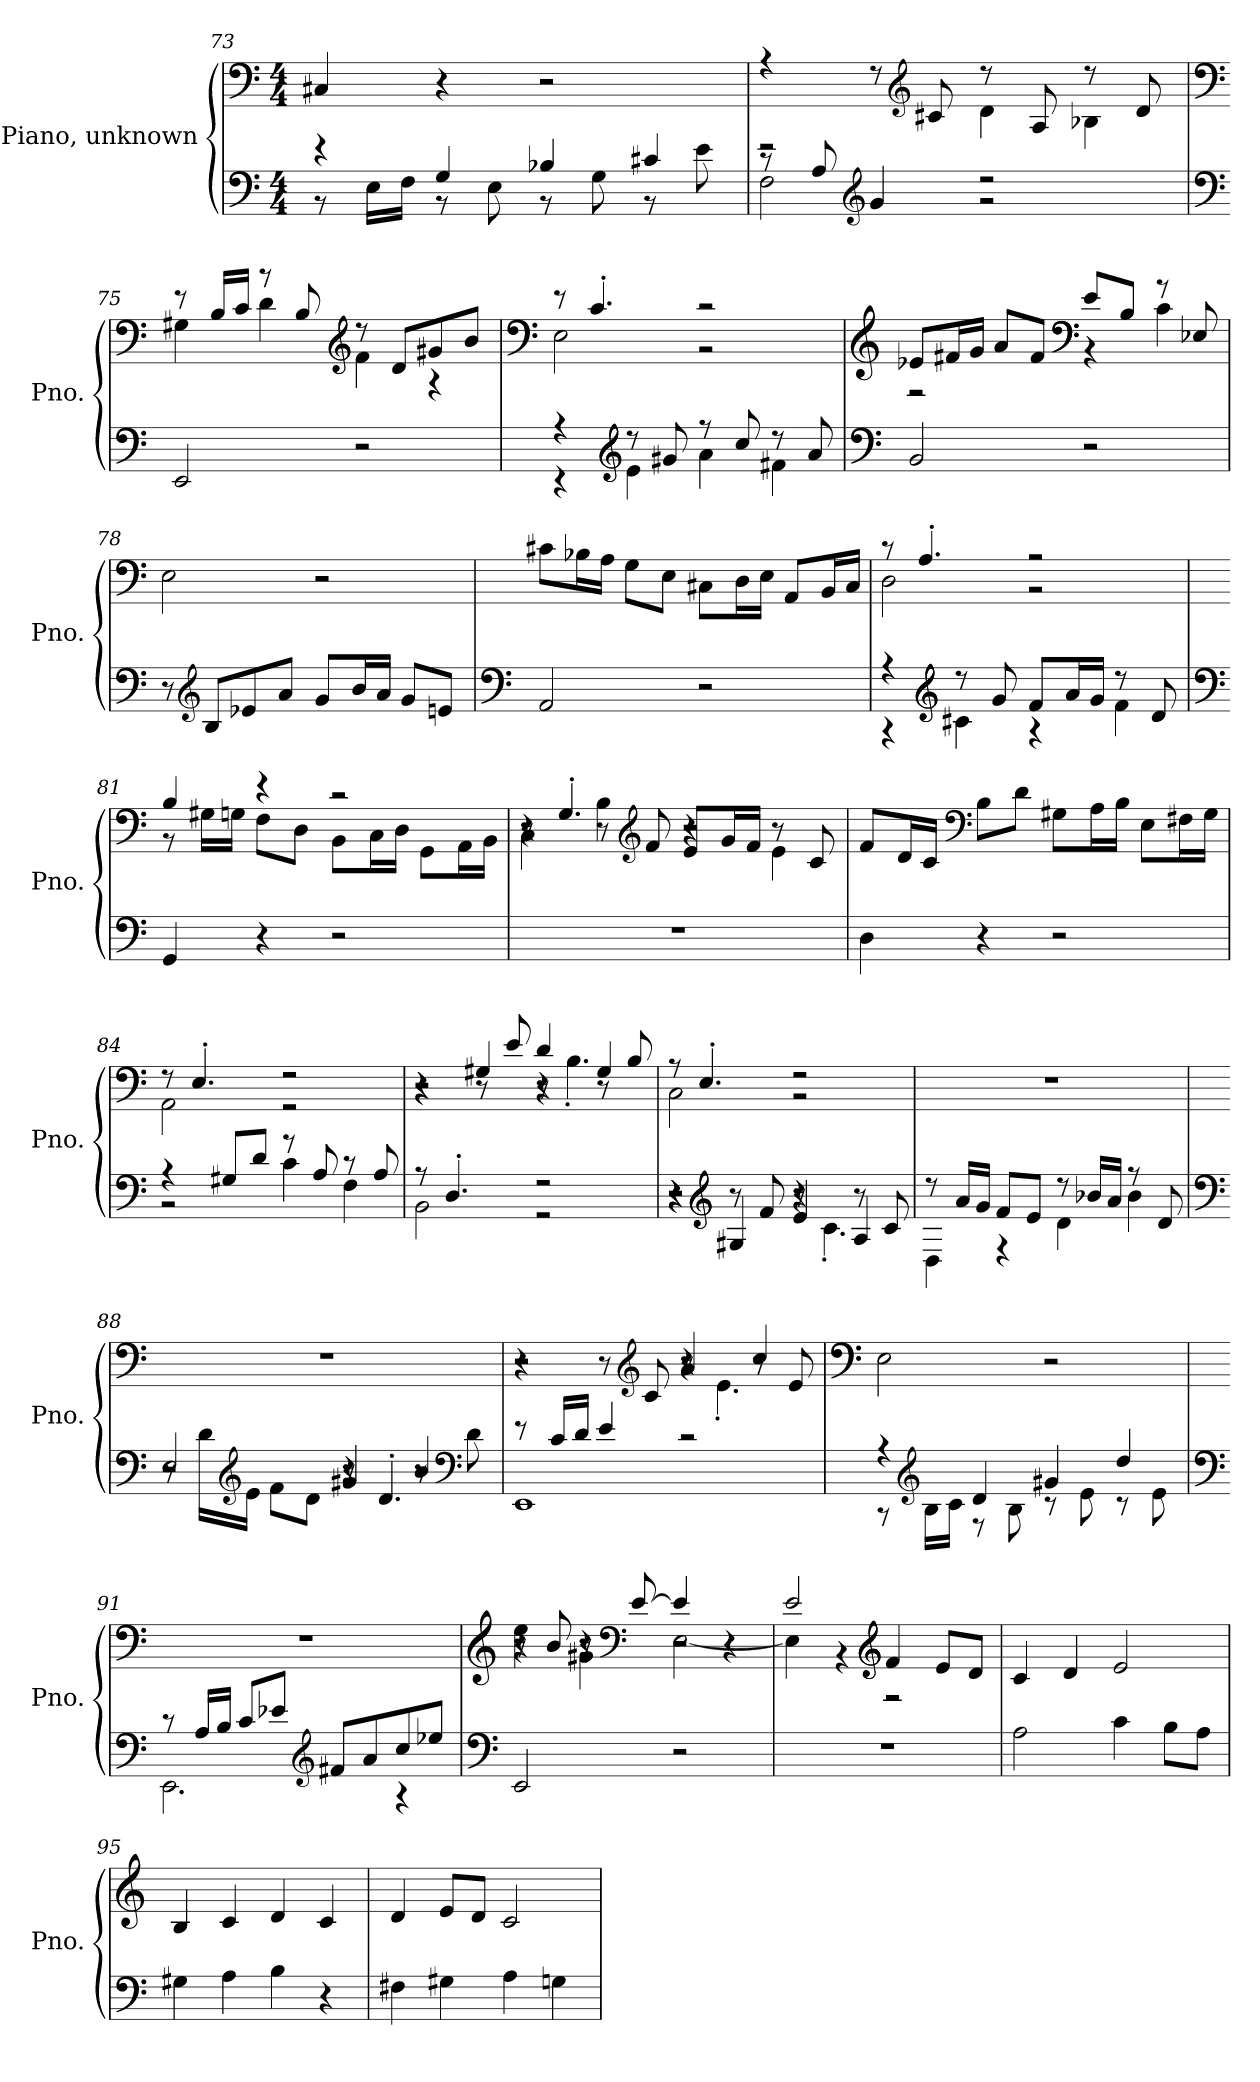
**kern	**kern
*part1	*part1
*staff2	*staff1
*I"Piano, unknown	*
*I'Pno.	*
*clefF4	*clefF4
*k[]	*k[]
*M4/4	*M4/4
=73	=73
*^	*
4r	8r	4C#X/
.	16E\LL	.
.	16F\JJ	.
4G/	8r	4r
.	8E\	.
4B-X/	8r	2r
.	8G\	.
4c#X/	8r	.
.	8e\	.
!!LO:LB:g=z
=74	=74	=74
*	*	*^
8r	2F\	4r	2r
8A/	.	.	.
*clefG2	*	*	*
4g/	.	8r	.
*	*	*clefG2	*
.	.	8c#X/	.
2r	2r	8r	4d\
.	.	8A/	.
.	.	8r	4B-X\
.	.	8d/	.
*v	*v	*	*
=75	=75	=75
*clefF4	*clefF4	*
2EE/	8r	4G#X\
.	16B/LL	.
.	16c/JJ	.
.	8r	4d\
.	8B/	.
*	*clefG2	*
2r	8r	4f\
.	8d/L	.
.	8g#X/	4r
.	8b/J	.
=76	=76	=76
*	*clefF4	*
*^	*	*
4r	4r	8r	2E\
.	.	4.c'/	.
*clefG2	*	*	*
8r	4e\	.	.
8g#X/	.	.	.
8r	4a\	2r	2r
8cc/	.	.	.
8r	4f#X\	.	.
8a/	.	.	.
*v	*v	*	*
!!LO:LB:g=z	!!
=77	=77	=77
*clefF4	*clefG2	*
2BB/	8e-X/L	2r
.	16f#X/L	.
.	16g/JJ	.
.	8a/L	.
.	8f#/J	.
*	*clefF4	*
2r	8e-/L	4r
.	8B/J	.
.	8r	4c\
.	8E-X/	.
*	*v	*v
=78	=78
8r	2E\
*clefG2	*
8B/L	.
8e-X/	.
8a/J	.
8g/L	2r
16b/L	.
16a/JJ	.
8g/L	.
8en/J	.
=79	=79
*clefF4	*
2AA/	8c#X\L
.	16B-X\L
.	16A\JJ
.	8G\L
.	8E\J
2r	8C#X\L
.	16D\L
.	16E\JJ
.	8AA/L
.	16BB/L
.	16C#/JJ
!!LO:LB:g=z
=80	=80
*^	*^
4r	4r	8r	2D\
.	.	4.A'/	.
*clefG2	*	*	*
8r	4c#X\	.	.
8g/	.	.	.
8f/L	4r	2r	2r
16a/L	.	.	.
16g/JJ	.	.	.
8r	4f\	.	.
8d/	.	.	.
*v	*v	*	*
=81	=81	=81
*clefF4	*	*
4GG/	4B/	8r
.	.	16G#X\LL
.	.	16Gn\JJ
4r	4r	8F\L
.	.	8D\J
2r	2r	8BB\L
.	.	16C\L
.	.	16D\JJ
.	.	8GG\L
.	.	16AA\L
.	.	16BB\JJ
=82	=82	=82
*	*	*^
1r	4r	4C\	8r
.	.	.	4.G'/
.	8r	4B\	.
*	*clefG2	*	*
.	8f/	.	.
.	8e/L	4r	2r
.	16g/L	.	.
.	16f/JJ	.	.
.	8r	4e\	.
.	8c/	.	.
*	*v	*v	*v
!!LO:PB:g=z
=83	=83
4D\	8f/L
.	16d/L
.	16c/JJ
*	*clefF4
4r	8B\L
.	8d\J
2r	8G#X\L
.	16A\L
.	16B\JJ
.	8E\L
.	16F#X\L
.	16G#\JJ
=84	=84
*^	*^
4r	2r	8r	2AA\
.	.	4.E'/	.
8G#X/L	.	.	.
8d/J	.	.	.
8r	4c\	2r	2r
8A/	.	.	.
8r	4F\	.	.
8A/	.	.	.
=85	=85	=85	=85
*	*	*	*^
8r	2BB\	4r	2r	4r
4.D'/	.	.	.	.
.	.	8r	.	4G#X/
.	.	8e/	.	.
2r	2r	4r	8r	4d/
.	.	.	4.B'\	.
.	.	8r	.	4G#/
.	.	8B/	.	.
*	*	*	*v	*v
!!LO:LB:g=z
=86	=86	=86	=86
*	*^	*	*
4r	2r	4r	8r	2C\
.	.	.	4.E'/	.
*clefG2	*	*	*	*
8r	.	4G#X/	.	.
8f/	.	.	.	.
4r	8r	4e/	2r	2r
.	4.c'\	.	.	.
8r	.	4A/	.	.
8c/	.	.	.	.
*	*v	*v	*	*
*	*	*v	*v
=87	=87	=87
8r	4D\	1r
16a/LL	.	.
16g/JJ	.	.
8f/L	4r	.
8e/J	.	.
8r	4d\	.
16b-X/LL	.	.
16a/JJ	.	.
8r	4b-\	.
8d/	.	.
*v	*v	*
=88	=88
*clefF4	*
*^	*
*	*^	*
2E/	8r	2r	1r
.	16d\LL	.	.
*clefG2	*	*	*
.	16e\JJ	.	.
.	8f\L	.	.
.	8d\J	.	.
4g#X/	4r	8r	.
.	.	4.d'/	.
4b/	8r	.	.
*clefF4	*	*	*
.	8d\	.	.
*	*v	*v	*
!!LO:LB:g=z
=89	=89	=89
*	*	*^
*	*	*	*^
8r	1EE	2r	2r	4r
16c/LL	.	.	.	.
16d/JJ	.	.	.	.
4e/	.	.	.	8r
*	*	*clefG2	*	*
.	.	.	.	8c/
2r	.	4a/	8r	4r
.	.	.	4.e'\	.
.	.	4cc/	.	8r
.	.	.	.	8e/
*	*	*v	*v	*v
=90	=90	=90
*	*	*clefF4
4r	8r	2E\
*clefG2	*	*
.	16B\LL	.
.	16c\JJ	.
4d/	8r	.
.	8B\	.
4g#X/	8r	2r
.	8e\	.
4dd/	8r	.
.	8e\	.
=91	=91	=91
*clefF4	*	*
8r	2.EE\	1r
16A/LL	.	.
16B/JJ	.	.
8c/L	.	.
8e-X/J	.	.
*clefG2	*	*
8f#X/L	.	.
8a/	.	.
8cc/	4r	.
8ee-X/J	.	.
*v	*v	*
!!LO:LB:g=z
=92	=92
*clefF4	*clefG2
*	*^
*	*	*^
2EE/	8r	4ee\	4r
.	8b/	.	.
.	4r	4g#X\	8r
*	*clefF4	*	*
.	.	.	[8e/
2r	2r	[2E\	4e/]
.	.	.	4r
*	*	*v	*v
=93	=93	=93
1r	2e/	4E\]
.	.	4r
*	*clefG2	*
.	4f/	2r
.	8e/L	.
.	8d/J	.
*	*v	*v
=94	=94
2A\	4c/
.	4d/
4c\	2e/
8B\L	.
8A\J	.
=95	=95
4G#X\	4B/
4A\	4c/
4B\	4d/
4r	4c/
=96	=96
4F#X\	4d/
4G#X\	8e/L
.	8d/J
4A\	2c/
4Gn\	.
=	=
*-	*-
